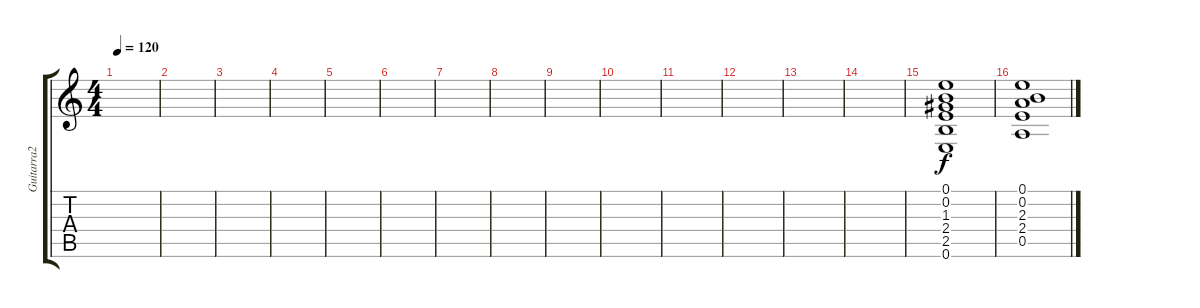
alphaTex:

\track ("Guitarra2" "Guitarra2") {instrument acousticguitarnylon}
\staff {score tabs}
\tuning (E4 B3 G3 D3 A2 E2) {hide}
\ts (4 4)
\tempo 120
\clef g2
\ks c
|
|
|
|
|
|
|
|
|
|
|
|
|
|
(0.1 0.2 1.3 2.4 2.5 0.6).1{instrument distortionguitar} |
(0.1 0.2 2.3 2.4 0.5).1
